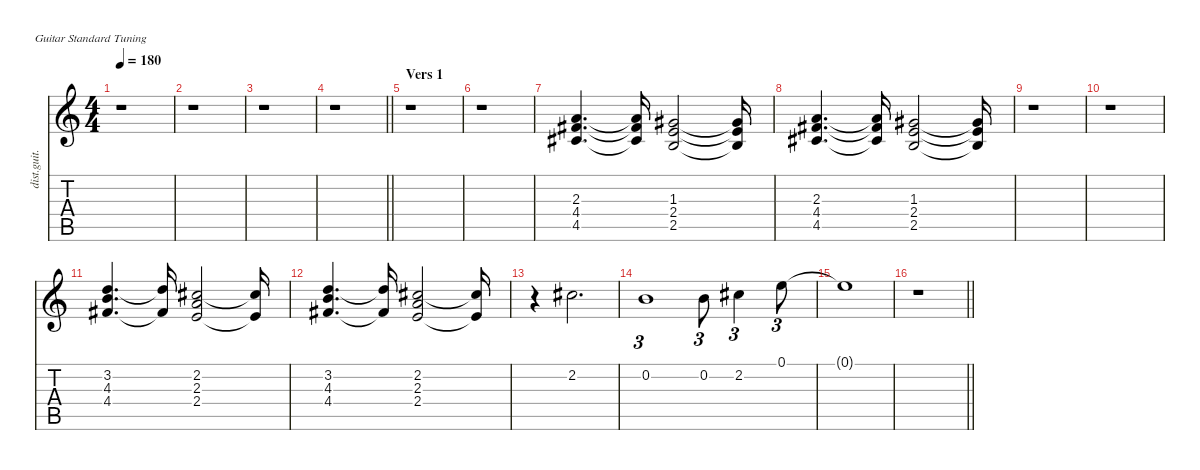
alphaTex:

\defaultSystemsLayout 4
\hideDynamics
\bracketExtendMode nobrackets
\otherSystemsTrackNameOrientation horizontal
\track ("Guitar" "dist.guit.") {instrument distortionguitar}
\staff {score tabs}
\tuning (E4 B3 G3 D3 A2 E2)
\ts (4 4)
\beaming (8 2 2 2 2)
\tempo 180
\clef g2
\ks c
r.1{dy mf instrument distortionguitar beam Down} |
r.1{beam Down} |
r.1{beam Down} |
\barLineRight lightlight
r.1{beam Down} |
\section ("" "Vers 1")
r.1{beam Down} |
r.1{beam Down} |
(2.3 4.4{acc #} 4.5{acc #}).4{d beam Up} (2.3{t} 4.4{t acc #} 4.5{t acc #}).16{dy f beam Up} (1.3{acc #} 2.4 2.5).2{dy mf beam Up} (1.3{t acc #} 2.4{t} 2.5{t}).16{dy f beam Up} |
(2.3 4.4{acc #} 4.5{acc #}).4{d dy mf beam Up} (2.3{t} 4.4{t acc #} 4.5{t acc #}).16{dy f beam Up} (1.3{acc #} 2.4 2.5).2{dy mf beam Up} (1.3{t acc #} 2.4{t} 2.5{t}).16{dy f beam Up} |
r.1{beam Down} |
r.1{beam Down} |
(3.2 4.3 4.4{acc #}).4{d dy mf beam Up} (3.2{t} 4.4{t acc #}).16{dy f beam Up} (2.2{acc #} 2.3 2.4).2{dy mf beam Up} (2.2{t acc #} 2.4{t}).16{dy f beam Up} |
(3.2 4.3 4.4{acc #}).4{d dy mf beam Up} (3.2{t} 4.4{t acc #}).16{dy f beam Up} (2.2{acc #} 2.3 2.4).2{dy mf beam Up} (2.2{t acc #} 2.4{t}).16{dy f beam Up} |
r.4{beam Down} 2.2{acc #}.2{d beam Down} |
0.2.1{tu (3 2) beam Down} 0.2.8{tu (3 2) beam Down} 2.2{acc #}.4{tu (3 2) beam Down} 0.1.8{tu (3 2) beam Down} |
0.1{t}.1{beam Down} |
\barLineRight lightlight
r.1{beam Down}
